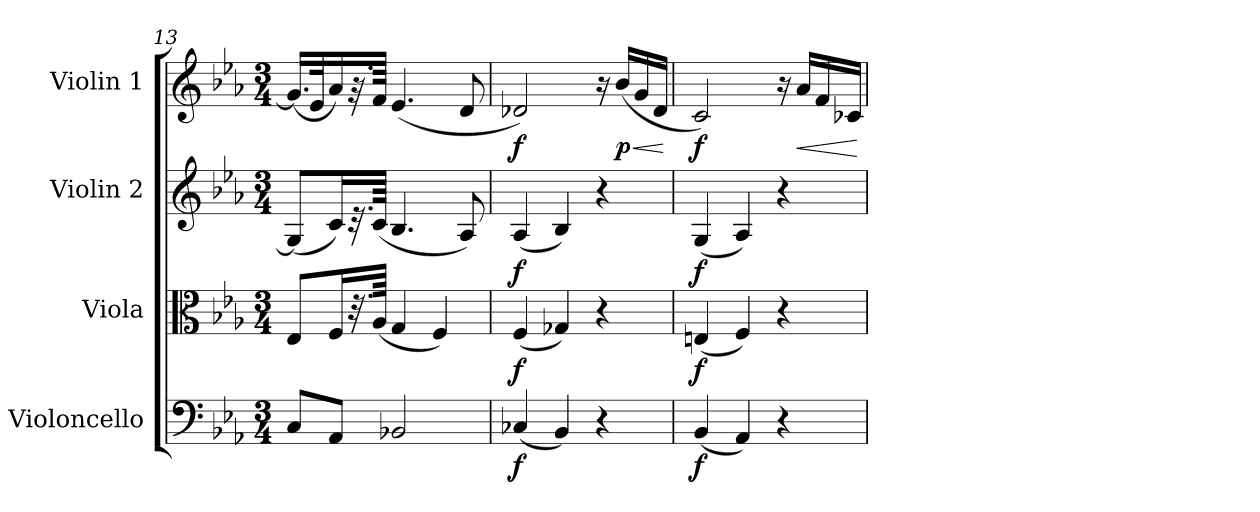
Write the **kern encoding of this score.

**kern	**dynam	**kern	**dynam	**kern	**dynam	**kern	**dynam
*part4	*part4	*part3	*part3	*part2	*part2	*part1	*part1
*staff4	*staff4	*staff3	*staff3	*staff2	*staff2	*staff1	*staff1
*I"Violoncello	*	*I"Viola	*	*I"Violin 2	*	*I"Violin 1	*
*I'Vc	*	*I'Vla	*	*I'Vln	*	*I'Vln	*
!!LO:LB:g=z
*clefF4	*	*clefC3	*	*clefG2	*	*clefG2	*
*k[b-e-a-]	*	*k[b-e-a-]	*	*k[b-e-a-]	*	*k[b-e-a-]	*
*M3/4	*	*M3/4	*	*M3/4	*	*M3/4	*
=13	=13	=13	=13	=13	=13	=13	=13
8C/L	.	8E-/L	.	(8G/L]	.	(16.g/LL]	.
.	.	.	.	.	.	32e-/K	.
8AA-/J	.	16F/L	.	16c/L)	.	16a-/)	.
.	.	32.r	.	32.r	.	32.r	.
.	.	(64A-/JJJk	.	(64c/JJJk	.	64f/JJJk	.
2BB-X/	.	4G/	.	4.B-/	.	(4.e-/	.
.	.	4F/)	.	.	.	.	.
.	.	.	.	8A-/)	.	8d/	.
!!LO:LB:g=z
=14	=14	=14	=14	=14	=14	=14	=14
!	!LO:DY:b	!	!LO:DY:b	!	!LO:DY:b	!	!LO:DY:b
(4C-X/	f	(4F/	f	(4A-/	f	2d-X/)	f
4BB-/)	.	4G-X/)	.	4B-/)	.	.	.
4r	.	4r	.	4r	.	16r	.
!	!	!	!	!	!	!	!LO:HP:b
!	!	!	!	!	!	!	!LO:DY:n=1:b
.	.	.	.	.	.	(16b-/LL	< p
.	.	.	.	.	.	16g/	.
.	.	.	.	.	.	16d-/JJ	.
.	.	.	.	.	.	.	[
=15	=15	=15	=15	=15	=15	=15	=15
!	!LO:DY:b	!	!LO:DY:b	!	!LO:DY:b	!	!LO:DY:b
(4BB-/	f	(4En/	f	(4G/	f	2c/)	f
4AA-/)	.	4F/)	.	4A-/)	.	.	.
4r	.	4r	.	4r	.	16r	.
!	!	!	!	!	!	!	!LO:HP:b
.	.	.	.	.	.	16a-/LL	<
.	.	.	.	.	.	16f/	.
.	.	.	.	.	.	16c-X/JJ	.
.	.	.	.	.	.	.	[
=	=	=	=	=	=	=	=
*-	*-	*-	*-	*-	*-	*-	*-
